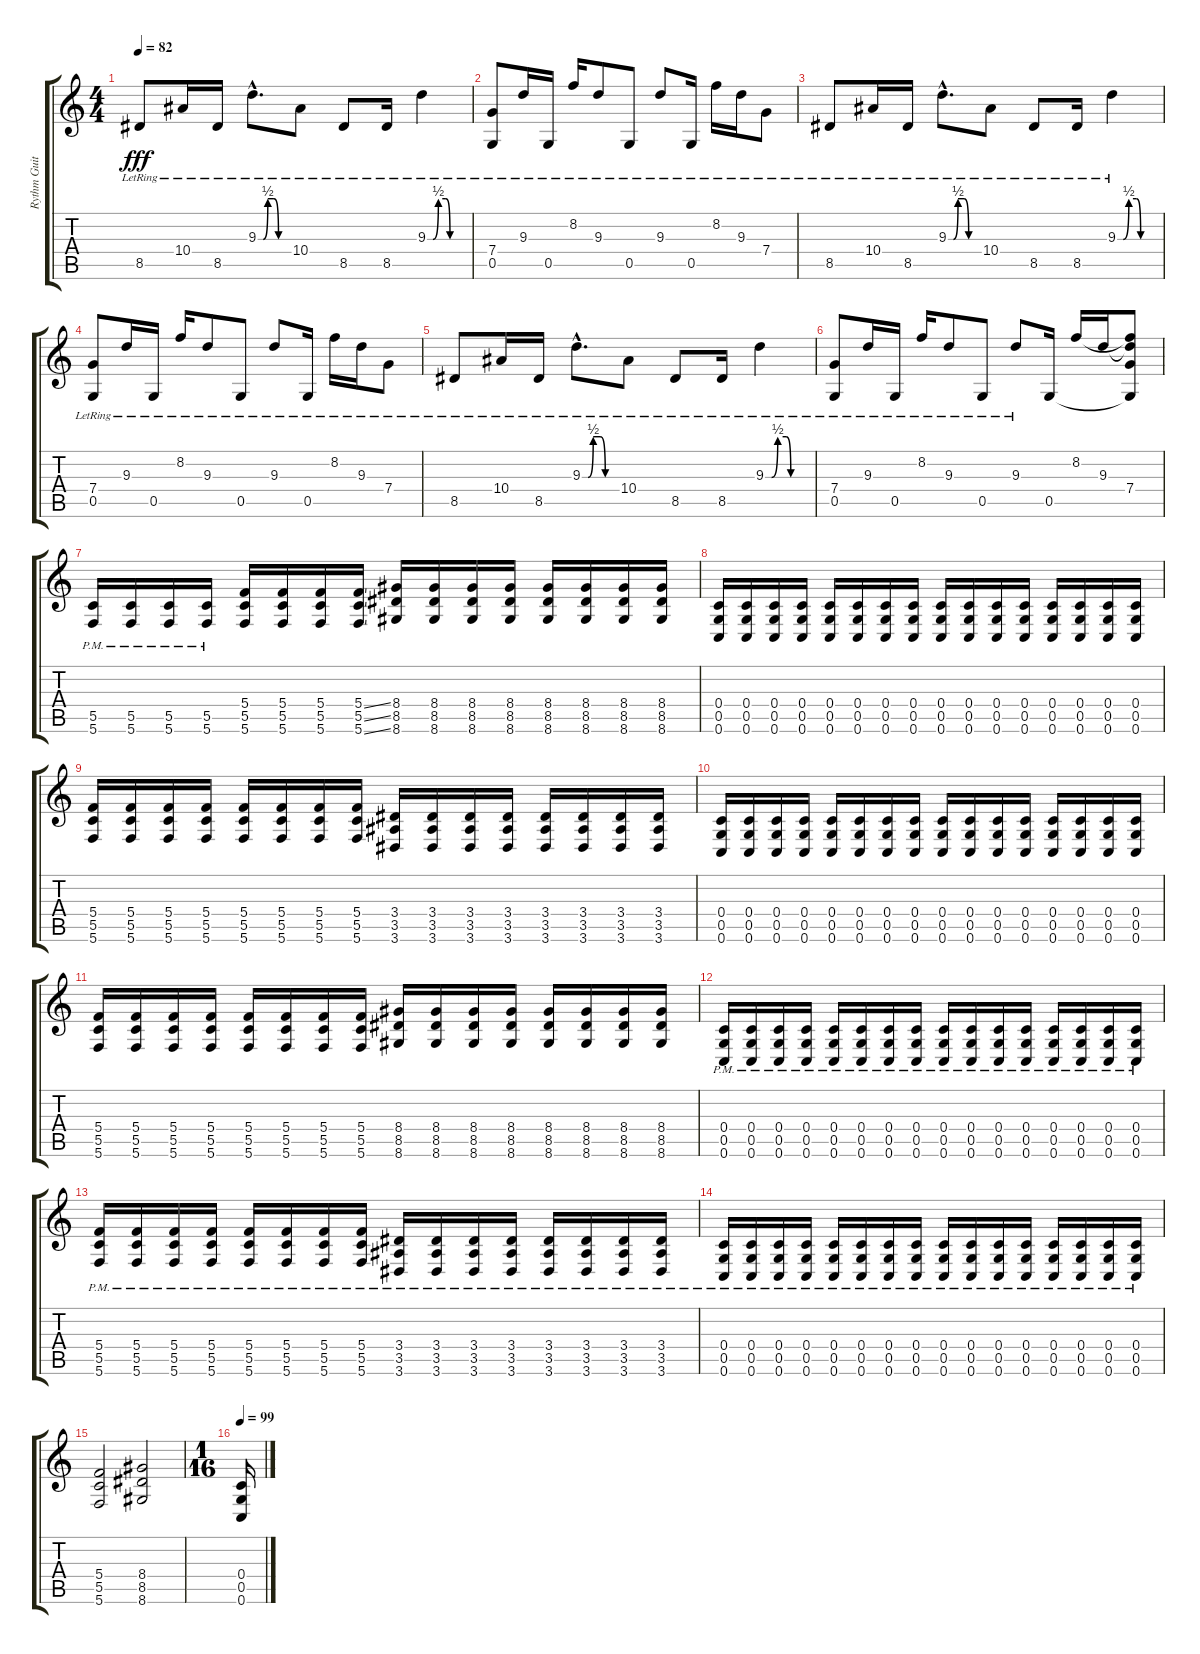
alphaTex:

\track ("Rythm Guitar" "Rythm Guit") {instrument distortionguitar}
\staff {score tabs}
\tuning (D4 A3 F3 C3 G2 C2) {hide}
\ts (4 4)
\tempo 82
\clef g2
\ks c
8.5{lr}.8{dy fff} 10.4{lr}.16 8.5{lr}.16 9.3{be (custom 0 0 10 0 19 2 31 2 40 0 60 0) hac lr}.8{d} 10.4{lr}.8 8.5{lr}.8 8.5{lr}.16 9.3{be (custom 0 0 8 0 16 2 27 2 33 0 60 0) lr}.4 |
(7.4 0.5{lr}).8 9.3{lr}.16 0.5{lr}.16 8.2{lr}.16 9.3{lr}.8 0.5{lr}.8 9.3{lr}.8 0.5{lr}.16 8.2{lr}.16 9.3{lr}.16 7.4{lr}.8 |
8.5{lr}.8 10.4{lr}.16 8.5{lr}.16 9.3{be (custom 0 0 10 0 19 2 31 2 40 0 60 0) hac lr}.8{d} 10.4{lr}.8 8.5{lr}.8 8.5{lr}.16 9.3{be (custom 0 0 8 0 16 2 27 2 33 0 60 0) lr}.4 |
(7.4 0.5{lr}).8 9.3{lr}.16 0.5{lr}.16 8.2{lr}.16 9.3{lr}.8 0.5{lr}.8 9.3{lr}.8 0.5{lr}.16 8.2{lr}.16 9.3{lr}.16 7.4{lr}.8 |
8.5{lr}.8 10.4{lr}.16 8.5{lr}.16 9.3{be (custom 0 0 10 0 19 2 31 2 40 0 60 0) hac lr}.8{d} 10.4{lr}.8 8.5{lr}.8 8.5{lr}.16 9.3{be (custom 0 0 8 0 16 2 27 2 33 0 60 0) lr}.4 |
(7.4 0.5{lr}).8 9.3{lr}.16 0.5{lr}.16 8.2{lr}.16 9.3{lr}.8 0.5{lr}.8 9.3{lr}.8 0.5.16 8.2.16 9.3.16 (8.2{t} 9.3{t} 7.4 0.5{t}).8 |
(5.5{pm} 5.6{pm}).16{instrument distortionguitar} (5.5{pm} 5.6{pm}).16 (5.5{pm} 5.6{pm}).16 (5.5{pm} 5.6{pm}).16 (5.4 5.5 5.6).16 (5.4 5.5 5.6).16 (5.4 5.5 5.6).16 (5.4{ss} 5.5{ss} 5.6{ss}).16 (8.4 8.5 8.6).16 (8.4 8.5 8.6).16 (8.4 8.5 8.6).16 (8.4 8.5 8.6).16 (8.4 8.5 8.6).16 (8.4 8.5 8.6).16 (8.4 8.5 8.6).16 (8.4 8.5 8.6).16 |
(0.4 0.5 0.6).16 (0.4 0.5 0.6).16 (0.4 0.5 0.6).16 (0.4 0.5 0.6).16 (0.4 0.5 0.6).16 (0.4 0.5 0.6).16 (0.4 0.5 0.6).16 (0.4 0.5 0.6).16 (0.4 0.5 0.6).16 (0.4 0.5 0.6).16 (0.4 0.5 0.6).16 (0.4 0.5 0.6).16 (0.4 0.5 0.6).16 (0.4 0.5 0.6).16 (0.4 0.5 0.6).16 (0.4 0.5 0.6).16 |
(5.4 5.5 5.6).16 (5.4 5.5 5.6).16 (5.4 5.5 5.6).16 (5.4 5.5 5.6).16 (5.4 5.5 5.6).16 (5.4 5.5 5.6).16 (5.4 5.5 5.6).16 (5.4 5.5 5.6).16 (3.4 3.5 3.6).16 (3.4 3.5 3.6).16 (3.4 3.5 3.6).16 (3.4 3.5 3.6).16 (3.4 3.5 3.6).16 (3.4 3.5 3.6).16 (3.4 3.5 3.6).16 (3.4 3.5 3.6).16 |
(0.4 0.5 0.6).16 (0.4 0.5 0.6).16 (0.4 0.5 0.6).16 (0.4 0.5 0.6).16 (0.4 0.5 0.6).16 (0.4 0.5 0.6).16 (0.4 0.5 0.6).16 (0.4 0.5 0.6).16 (0.4 0.5 0.6).16 (0.4 0.5 0.6).16 (0.4 0.5 0.6).16 (0.4 0.5 0.6).16 (0.4 0.5 0.6).16 (0.4 0.5 0.6).16 (0.4 0.5 0.6).16 (0.4 0.5 0.6).16 |
(5.4 5.5 5.6).16 (5.4 5.5 5.6).16 (5.4 5.5 5.6).16 (5.4 5.5 5.6).16 (5.4 5.5 5.6).16 (5.4 5.5 5.6).16 (5.4 5.5 5.6).16 (5.4 5.5 5.6).16 (8.4 8.5 8.6).16 (8.4 8.5 8.6).16 (8.4 8.5 8.6).16 (8.4 8.5 8.6).16 (8.4 8.5 8.6).16 (8.4 8.5 8.6).16 (8.4 8.5 8.6).16 (8.4 8.5 8.6).16 |
(0.4{pm} 0.5{pm} 0.6{pm}).16 (0.4{pm} 0.5{pm} 0.6{pm}).16 (0.4{pm} 0.5{pm} 0.6{pm}).16 (0.4{pm} 0.5{pm} 0.6{pm}).16 (0.4{pm} 0.5{pm} 0.6{pm}).16 (0.4{pm} 0.5{pm} 0.6{pm}).16 (0.4{pm} 0.5{pm} 0.6{pm}).16 (0.4{pm} 0.5{pm} 0.6{pm}).16 (0.4{pm} 0.5{pm} 0.6{pm}).16 (0.4{pm} 0.5{pm} 0.6{pm}).16 (0.4{pm} 0.5{pm} 0.6{pm}).16 (0.4{pm} 0.5{pm} 0.6{pm}).16 (0.4{pm} 0.5{pm} 0.6{pm}).16 (0.4{pm} 0.5{pm} 0.6{pm}).16 (0.4{pm} 0.5{pm} 0.6{pm}).16 (0.4{pm} 0.5{pm} 0.6{pm}).16 |
(5.4{pm} 5.5{pm} 5.6{pm}).16 (5.4{pm} 5.5{pm} 5.6{pm}).16 (5.4{pm} 5.5{pm} 5.6{pm}).16 (5.4{pm} 5.5{pm} 5.6{pm}).16 (5.4{pm} 5.5{pm} 5.6{pm}).16 (5.4{pm} 5.5{pm} 5.6{pm}).16 (5.4{pm} 5.5{pm} 5.6{pm}).16 (5.4{pm} 5.5{pm} 5.6{pm}).16 (3.4{pm} 3.5{pm} 3.6{pm}).16 (3.4{pm} 3.5{pm} 3.6{pm}).16 (3.4{pm} 3.5{pm} 3.6{pm}).16 (3.4{pm} 3.5{pm} 3.6{pm}).16 (3.4{pm} 3.5{pm} 3.6{pm}).16 (3.4{pm} 3.5{pm} 3.6{pm}).16 (3.4{pm} 3.5{pm} 3.6{pm}).16 (3.4{pm} 3.5{pm} 3.6{pm}).16 |
(0.4{pm} 0.5{pm} 0.6{pm}).16 (0.4{pm} 0.5{pm} 0.6{pm}).16 (0.4{pm} 0.5{pm} 0.6{pm}).16 (0.4{pm} 0.5{pm} 0.6{pm}).16 (0.4{pm} 0.5{pm} 0.6{pm}).16 (0.4{pm} 0.5{pm} 0.6{pm}).16 (0.4{pm} 0.5{pm} 0.6{pm}).16 (0.4{pm} 0.5{pm} 0.6{pm}).16 (0.4{pm} 0.5{pm} 0.6{pm}).16 (0.4{pm} 0.5{pm} 0.6{pm}).16 (0.4{pm} 0.5{pm} 0.6{pm}).16 (0.4{pm} 0.5{pm} 0.6{pm}).16 (0.4{pm} 0.5{pm} 0.6{pm}).16 (0.4{pm} 0.5{pm} 0.6{pm}).16 (0.4{pm} 0.5{pm} 0.6{pm}).16 (0.4{pm} 0.5{pm} 0.6{pm}).16 |
(5.4 5.5 5.6).2 (8.4 8.5 8.6).2 |
\ts (1 16)
\tempo 99
(0.4 0.5 0.6).16
